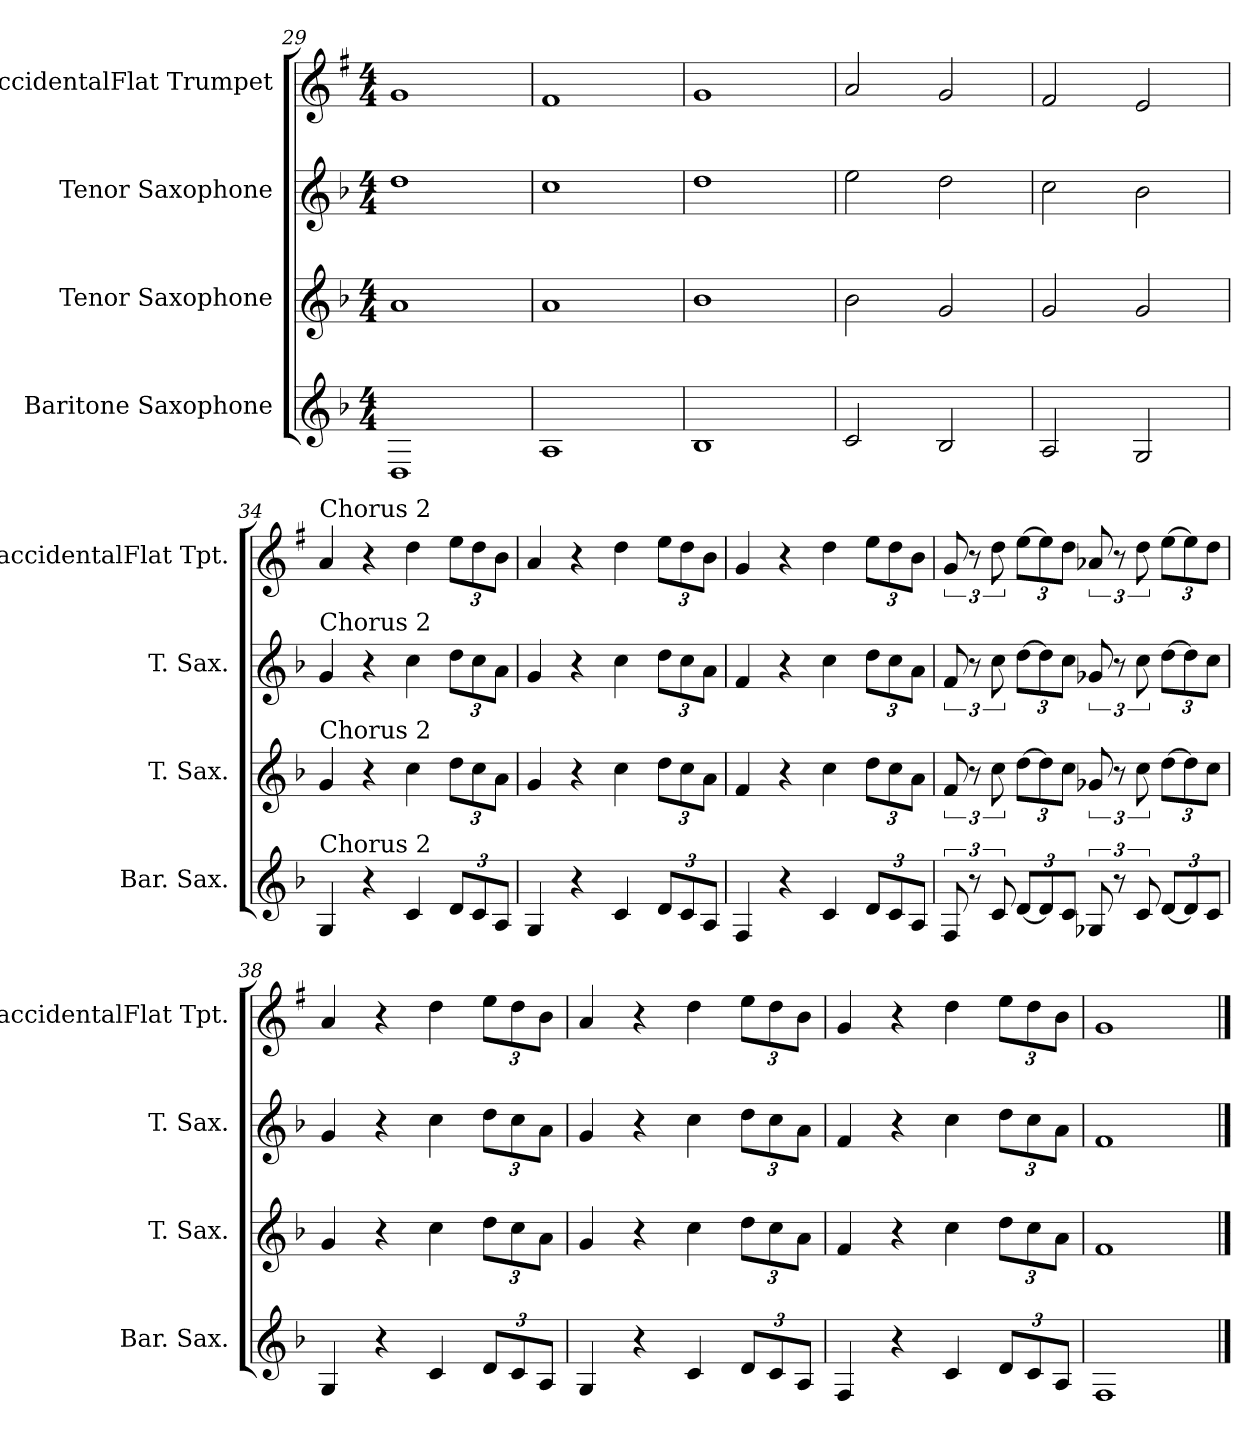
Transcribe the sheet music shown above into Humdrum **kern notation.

**kern	**kern	**kern	**kern
*part4	*part3	*part2	*part1
*staff4	*staff3	*staff2	*staff1
*I"Baritone Saxophone	*I"Tenor Saxophone	*I"Tenor Saxophone	*I"BaccidentalFlat Trumpet
*I'Bar. Sax.	*I'T. Sax.	*I'T. Sax.	*I'BaccidentalFlat Tpt.
*clefG2	*clefG2	*clefG2	*clefG2
*ITrd12c21	*ITrd8c14	*ITrd8c14	*ITrd1c2
*k[b-]	*k[b-]	*k[b-]	*k[b-]
*M4/4	*M4/4	*M4/4	*M4/4
=29	=29	=29	=29
1DD	1A	1d	1f
=30	=30	=30	=30
1AA	1A	1c	1e
=31	=31	=31	=31
1BB-	1B-	1d	1f
!!LO:LB:g=z
=32	=32	=32	=32
2C/	2B-\	2e\	2g/
2BB-/	2G/	2d\	2f/
=33	=33	=33	=33
2AA/	2G/	2c\	2e/
2GG/	2G/	2B-\	2d/
=34	=34	=34	=34
!	!	!	!LO:TX:a:t=Chorus 2
!	!	!LO:TX:a:t=Chorus 2	!
!	!LO:TX:a:t=Chorus 2	!	!
!LO:TX:a:t=Chorus 2	!	!	!
4GG/	4G/	4G/	4g/
4r	4r	4r	4r
4C/	4c\	4c\	4cc\
*Xbrackettup	*Xbrackettup	*Xbrackettup	*Xbrackettup
12D/L	12d\L	12d\L	12dd\L
12C/	12c\	12c\	12cc\
12AA/J	12A\J	12A\J	12a\J
=35	=35	=35	=35
4GG/	4G/	4G/	4g/
4r	4r	4r	4r
4C/	4c\	4c\	4cc\
12D/L	12d\L	12d\L	12dd\L
12C/	12c\	12c\	12cc\
12AA/J	12A\J	12A\J	12a\J
!!LO:PB:g=z
=36	=36	=36	=36
4FF/	4F/	4F/	4f/
4r	4r	4r	4r
4C/	4c\	4c\	4cc\
12D/L	12d\L	12d\L	12dd\L
12C/	12c\	12c\	12cc\
12AA/J	12A\J	12A\J	12a\J
=37	=37	=37	=37
*brackettup	*brackettup	*brackettup	*brackettup
12FF/	12F/	12F/	12f/
12r	12r	12r	12r
12C/	12c\	12c\	12cc\
*Xbrackettup	*Xbrackettup	*Xbrackettup	*Xbrackettup
[12D/L	[12d\L	[12d\L	[12dd\L
12D/]	12d\]	12d\]	12dd\]
12C/J	12c\J	12c\J	12cc\J
*brackettup	*brackettup	*brackettup	*brackettup
12GG-X/	12G-X/	12G-X/	12g-X/
12r	12r	12r	12r
12C/	12c\	12c\	12cc\
*Xbrackettup	*Xbrackettup	*Xbrackettup	*Xbrackettup
[12D/L	[12d\L	[12d\L	[12dd\L
12D/]	12d\]	12d\]	12dd\]
12C/J	12c\J	12c\J	12cc\J
!!LO:LB:g=z
=38	=38	=38	=38
4GG/	4G/	4G/	4g/
4r	4r	4r	4r
4C/	4c\	4c\	4cc\
12D/L	12d\L	12d\L	12dd\L
12C/	12c\	12c\	12cc\
12AA/J	12A\J	12A\J	12a\J
=39	=39	=39	=39
4GG/	4G/	4G/	4g/
4r	4r	4r	4r
4C/	4c\	4c\	4cc\
12D/L	12d\L	12d\L	12dd\L
12C/	12c\	12c\	12cc\
12AA/J	12A\J	12A\J	12a\J
!!LO:PB:g=z
=40	=40	=40	=40
4FF/	4F/	4F/	4f/
4r	4r	4r	4r
4C/	4c\	4c\	4cc\
12D/L	12d\L	12d\L	12dd\L
12C/	12c\	12c\	12cc\
12AA/J	12A\J	12A\J	12a\J
=41	=41	=41	=41
1FF	1F	1F	1f
==	==	==	==
*-	*-	*-	*-
